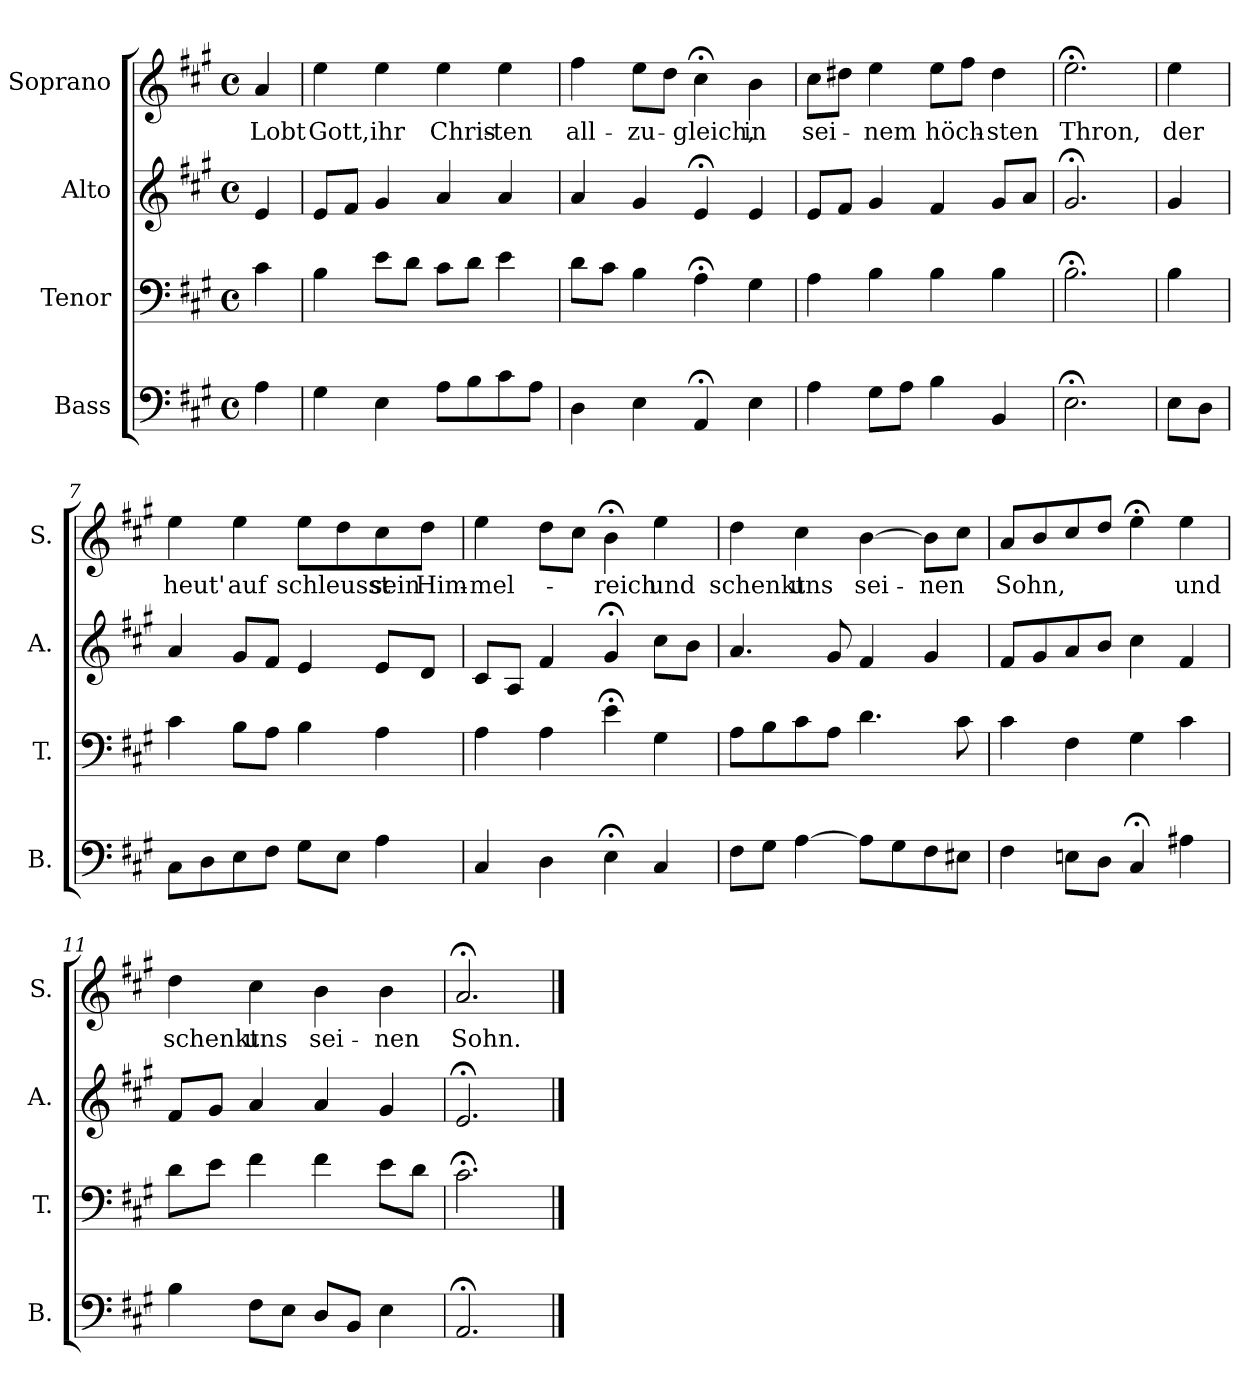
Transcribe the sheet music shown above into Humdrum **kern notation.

**kern	**kern	**kern	**kern	**text
*part4	*part3	*part2	*part1	*part1
*staff4	*staff3	*staff2	*staff1	*staff1
*I"Bass	*I"Tenor	*I"Alto	*I"Soprano	*
*I'B.	*I'T.	*I'A.	*I'S.	*
*clefF4	*clefF4	*clefG2	*clefG2	*
*k[f#c#g#]	*k[f#c#g#]	*k[f#c#g#]	*k[f#c#g#]	*
*A:	*A:	*A:	*A:	*
*M4/4	*M4/4	*M4/4	*M4/4	*
*met(c)	*met(c)	*met(c)	*met(c)	*
=1	=1	=1	=1	=1
!	!	!	!	!LO:LY:b
4A\	4c#\	4e/	4a/	Lobt
=2	=2	=2	=2	=2
!	!	!	!	!LO:LY:b
4G#\	4B\	8e/L	4ee\	Gott,
.	.	8f#/J	.	.
!	!	!	!	!LO:LY:b
4E\	8e\L	4g#/	4ee\	ihr
.	8d\J	.	.	.
!	!	!	!	!LO:LY:b
8A\L	8c#\L	4a/	4ee\	Chris-
8B\	8d\J	.	.	.
!	!	!	!	!LO:LY:b
8c#\	4e\	4a/	4ee\	-ten
8A\J	.	.	.	.
=3	=3	=3	=3	=3
!	!	!	!	!LO:LY:b
4D\	8d\L	4a/	4ff#\	all-
.	8c#\J	.	.	.
!	!	!	!	!LO:LY:b
4E\	4B\	4g#/	8ee\L	-zu-
.	.	.	8dd\J	.
!	!	!	!	!LO:LY:b
4AA;</	4A;<\	4e;</	4cc#;<\	-gleich,
!	!	!	!	!LO:LY:b
4E\	4G#\	4e/	4b\	in
=4	=4	=4	=4	=4
!	!	!	!	!LO:LY:b
4A\	4A\	8e/L	8cc#\L	sei-
.	.	8f#/J	8dd#X\J	.
!	!	!	!	!LO:LY:b
8G#\L	4B\	4g#/	4ee\	-nem
8A\J	.	.	.	.
!	!	!	!	!LO:LY:b
4B\	4B\	4f#/	8ee\L	höch-
.	.	.	8ff#\J	.
!	!	!	!	!LO:LY:b
4BB/	4B\	8g#/L	4dd#\	sten
.	.	8a/J	.	.
=5	=5	=5	=5	=5
!	!	!	!	!LO:LY:b
2.E;<\	2.B;<\	2.g#;</	2.ee;<\	Thron,
!!LO:LB:g=z
=6	=6	=6	=6	=6
!	!	!	!	!LO:LY:b
8E\L	4B\	4g#/	4ee\	der
8D\J	.	.	.	.
=7	=7	=7	=7	=7
!	!	!	!	!LO:LY:b
8C#\L	4c#\	4a/	4ee\	heut'
8D\	.	.	.	.
!	!	!	!	!LO:LY:b
8E\	8B\L	8g#/L	4ee\	auf
8F#\J	8A\J	8f#/J	.	.
!	!	!	!	!LO:LY:b
8G#\L	4B\	4e/	8ee\L	schleusst
8E\J	.	.	8dd\	.
!	!	!	!	!LO:LY:b
4A\	4A\	8e/L	8cc#\	sein
!	!	!	!	!LO:LY:b
.	.	8d/J	8dd\J	Him-
=8	=8	=8	=8	=8
!	!	!	!	!LO:LY:b
4C#/	4A\	8c#/L	4ee\	-mel-
.	.	8A/J	.	.
4D\	4A\	4f#/	8dd\L	.
.	.	.	8cc#\J	.
!	!	!	!	!LO:LY:b
4E;<\	4e;<\	4g#;</	4b;<\	-reich
!	!	!	!	!LO:LY:b
4C#/	4G#\	8cc#\L	4ee\	und
.	.	8b\J	.	.
=9	=9	=9	=9	=9
!	!	!	!	!LO:LY:b
8F#\L	8A\L	4.a/	4dd\	schenkt
8G#\J	8B\	.	.	.
!	!	!	!	!LO:LY:b
[4A\	8c#\	.	4cc#\	uns
.	8A\J	8g#/	.	.
!	!	!	!	!LO:LY:b
8A\L]	4.d\	4f#/	[4b\	sei-
8G#\	.	.	.	.
!	!	!	!	!LO:LY:b
8F#\	.	4g#/	8b\L]	-nen
8E#X\J	8c#\	.	8cc#\J	.
!!LO:PB:g=z
=10	=10	=10	=10	=10
!	!	!	!	!LO:LY:b
4F#\	4c#\	8f#/L	8a/L	Sohn,
.	.	8g#/	8b/	.
8En\L	4F#\	8a/	8cc#/	.
8D\J	.	8b/J	8dd/J	.
4C#;</	4G#\	4cc#\	4ee;<\	.
!	!	!	!	!LO:LY:b
4A#X\	4c#\	4f#/	4ee\	und
=11	=11	=11	=11	=11
!	!	!	!	!LO:LY:b
4B\	8d\L	8f#/L	4dd\	schenkt
.	8e\J	8g#/J	.	.
!	!	!	!	!LO:LY:b
8F#\L	4f#\	4a/	4cc#\	uns
8E\J	.	.	.	.
!	!	!	!	!LO:LY:b
8D/L	4f#\	4a/	4b\	-sei-
8BB/J	.	.	.	.
!	!	!	!	!LO:LY:b
4E\	8e\L	4g#/	4b\	-nen
.	8d\J	.	.	.
=12	=12	=12	=12	=12
!	!	!	!	!LO:LY:b
2.AA;</	2.c#;<\	2.e;</	2.a;</	Sohn.
==	==	==	==	==
*-	*-	*-	*-	*-
